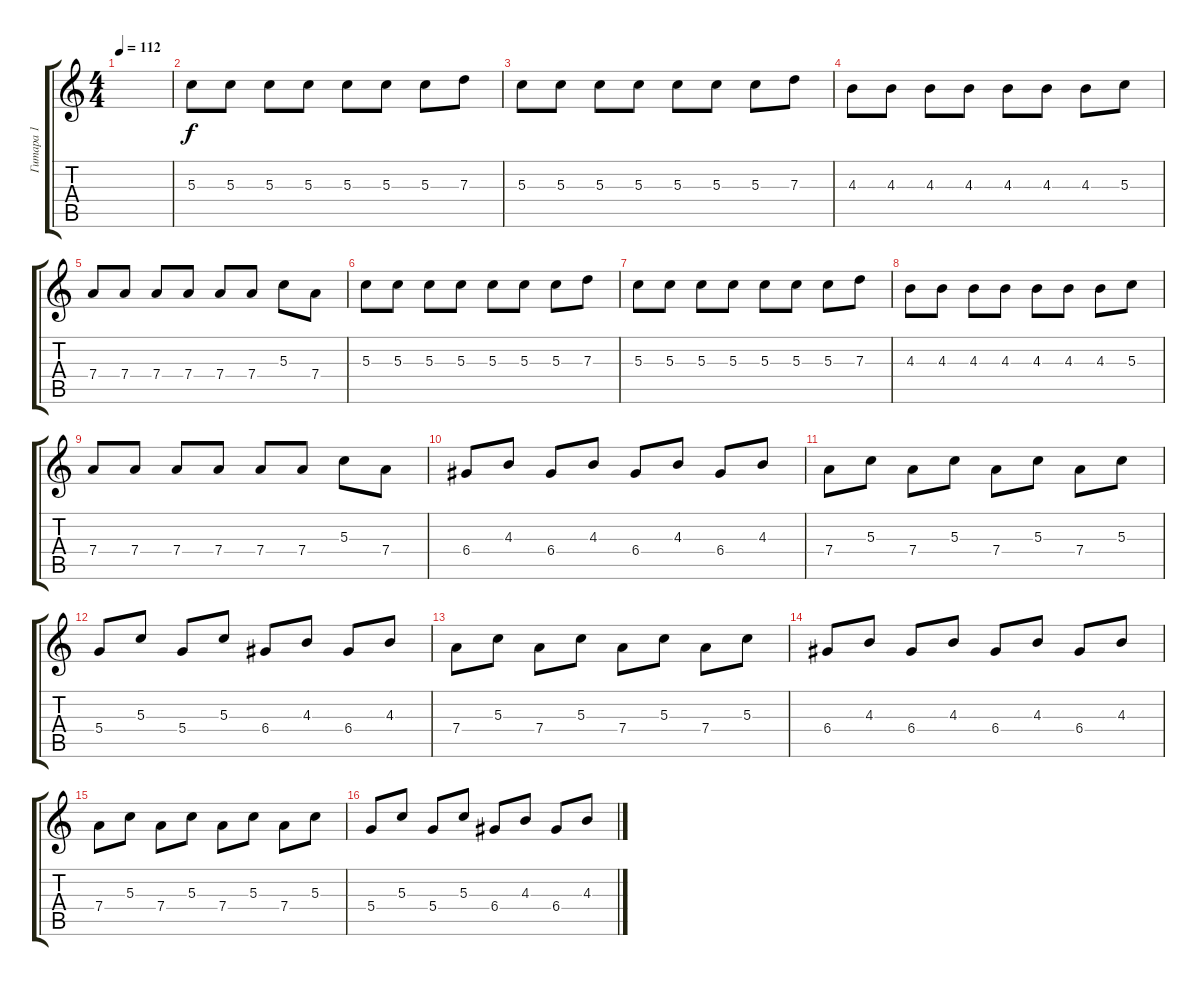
\track ("Гитара 1" "Гитара 1") {instrument overdrivenguitar}
\staff {score tabs}
\tuning (E4 B3 G3 D3 A2 E2) {hide}
\ts (4 4)
\tempo 112
\clef g2
\ks c
|
5.3.8{dy f volume 13} 5.3.8 5.3.8 5.3.8 5.3.8 5.3.8 5.3.8 7.3.8 |
5.3.8 5.3.8 5.3.8 5.3.8 5.3.8 5.3.8 5.3.8 7.3.8 |
4.3.8 4.3.8 4.3.8 4.3.8 4.3.8 4.3.8 4.3.8 5.3.8 |
7.4.8 7.4.8 7.4.8 7.4.8 7.4.8 7.4.8 5.3.8 7.4.8 |
5.3.8 5.3.8 5.3.8 5.3.8 5.3.8 5.3.8 5.3.8 7.3.8 |
5.3.8 5.3.8 5.3.8 5.3.8 5.3.8 5.3.8 5.3.8 7.3.8 |
4.3.8 4.3.8 4.3.8 4.3.8 4.3.8 4.3.8 4.3.8 5.3.8 |
7.4.8 7.4.8 7.4.8 7.4.8 7.4.8 7.4.8 5.3.8 7.4.8 |
6.4.8 4.3.8 6.4.8 4.3.8 6.4.8 4.3.8 6.4.8 4.3.8 |
7.4.8 5.3.8 7.4.8 5.3.8 7.4.8 5.3.8 7.4.8 5.3.8 |
5.4.8 5.3.8 5.4.8 5.3.8 6.4.8 4.3.8 6.4.8 4.3.8 |
7.4.8 5.3.8 7.4.8 5.3.8 7.4.8 5.3.8 7.4.8 5.3.8 |
6.4.8 4.3.8 6.4.8 4.3.8 6.4.8 4.3.8 6.4.8 4.3.8 |
7.4.8 5.3.8 7.4.8 5.3.8 7.4.8 5.3.8 7.4.8 5.3.8 |
5.4.8 5.3.8 5.4.8 5.3.8 6.4.8 4.3.8 6.4.8 4.3.8
